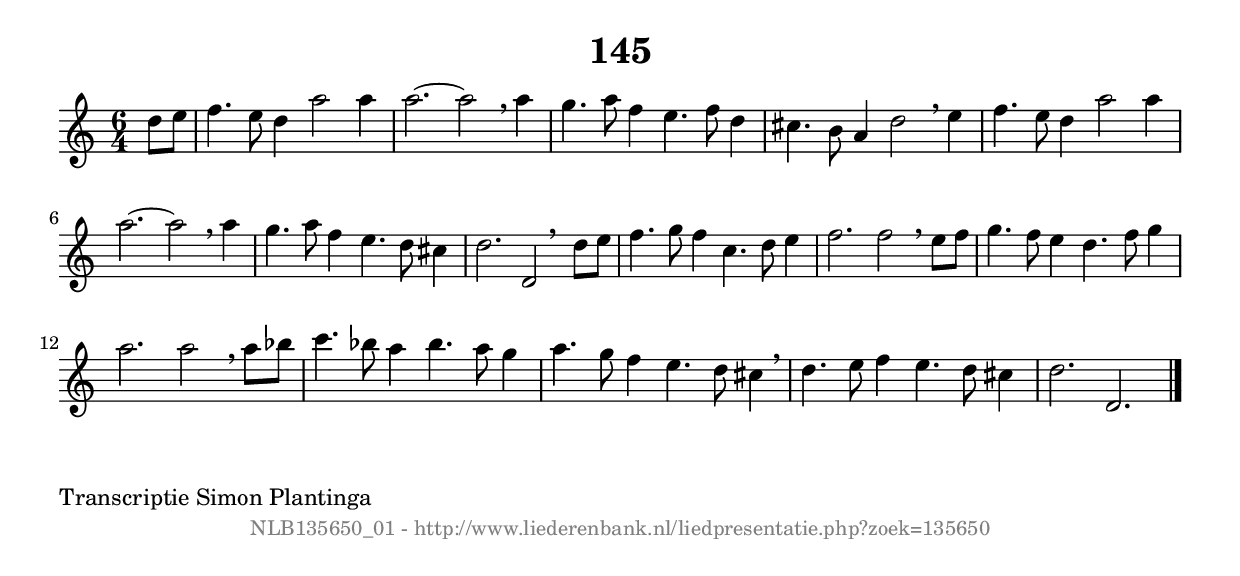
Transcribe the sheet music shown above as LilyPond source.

%
% produced by wce2krn 1.64 (7 June 2014)
%
\version"2.16"
#(append! paper-alist '(("long" . (cons (* 210 mm) (* 2000 mm)))))
#(set-default-paper-size "long")
sb = {\breathe}
mBreak = {\breathe }
bBreak = {\breathe }
x = {\once\override NoteHead #'style = #'cross }
gl=\glissando
itime={\override Staff.TimeSignature #'stencil = ##f }
ficta = {\once\set suggestAccidentals = ##t}
fine = {\once\override Score.RehearsalMark #'self-alignment-X = #1 \mark \markup {\italic{Fine}}}
dc = {\once\override Score.RehearsalMark #'self-alignment-X = #1 \mark \markup {\italic{D.C.}}}
dcf = {\once\override Score.RehearsalMark #'self-alignment-X = #1 \mark \markup {\italic{D.C. al Fine}}}
dcc = {\once\override Score.RehearsalMark #'self-alignment-X = #1 \mark \markup {\italic{D.C. al Coda}}}
ds = {\once\override Score.RehearsalMark #'self-alignment-X = #1 \mark \markup {\italic{D.S.}}}
dsf = {\once\override Score.RehearsalMark #'self-alignment-X = #1 \mark \markup {\italic{D.S. al Fine}}}
dsc = {\once\override Score.RehearsalMark #'self-alignment-X = #1 \mark \markup {\italic{D.S. al Coda}}}
pv = {\set Score.repeatCommands = #'((volta "1"))}
sv = {\set Score.repeatCommands = #'((volta "2"))}
tv = {\set Score.repeatCommands = #'((volta "3"))}
qv = {\set Score.repeatCommands = #'((volta "4"))}
xv = {\set Score.repeatCommands = #'((volta #f))}
\header{ tagline = ""
title = "145"
}
\score {{
\key d \dorian
\relative g'
{
\set melismaBusyProperties = #'()
\partial 32*8
\time 6/4
\tempo 4=120
\override Score.MetronomeMark #'transparent = ##t
\override Score.RehearsalMark #'break-visibility = #(vector #t #t #f)
d'8 e8 | f4. e8 d4 a'2 a4 | a2.~ a2 \sb a4 | g4. a8 f4 e4. f8 d4 | cis4. b8 a4 d2 \mBreak
e4 | f4. e8 d4 a'2 a4 | a2.~ a2 \sb a4 | g4. a8 f4 e4. d8 cis4 | d2. d,2 \bar ":|:" \bBreak
d'8 e8 | f4. g8 f4 c4. d8 e4 | f2. f2 \sb e8 f8 | g4. f8 e4 d4. f8 g4 | a2. a2 \mBreak
a8 bes8 | c4. bes8 a4 bes4. a8 g4 | a4. g8 f4 e4. d8 cis4 \sb | d4. e8 f4 e4. d8 cis4 | d2. d,2. \bar "|."
 }}
 \midi { }
 \layout {
            indent = 0.0\cm
}
}
\markup { \wordwrap-string #" 
Transcriptie Simon Plantinga
"}
\markup { \vspace #0 } \markup { \with-color #grey \fill-line { \center-column { \smaller "NLB135650_01 - http://www.liederenbank.nl/liedpresentatie.php?zoek=135650" } } }
